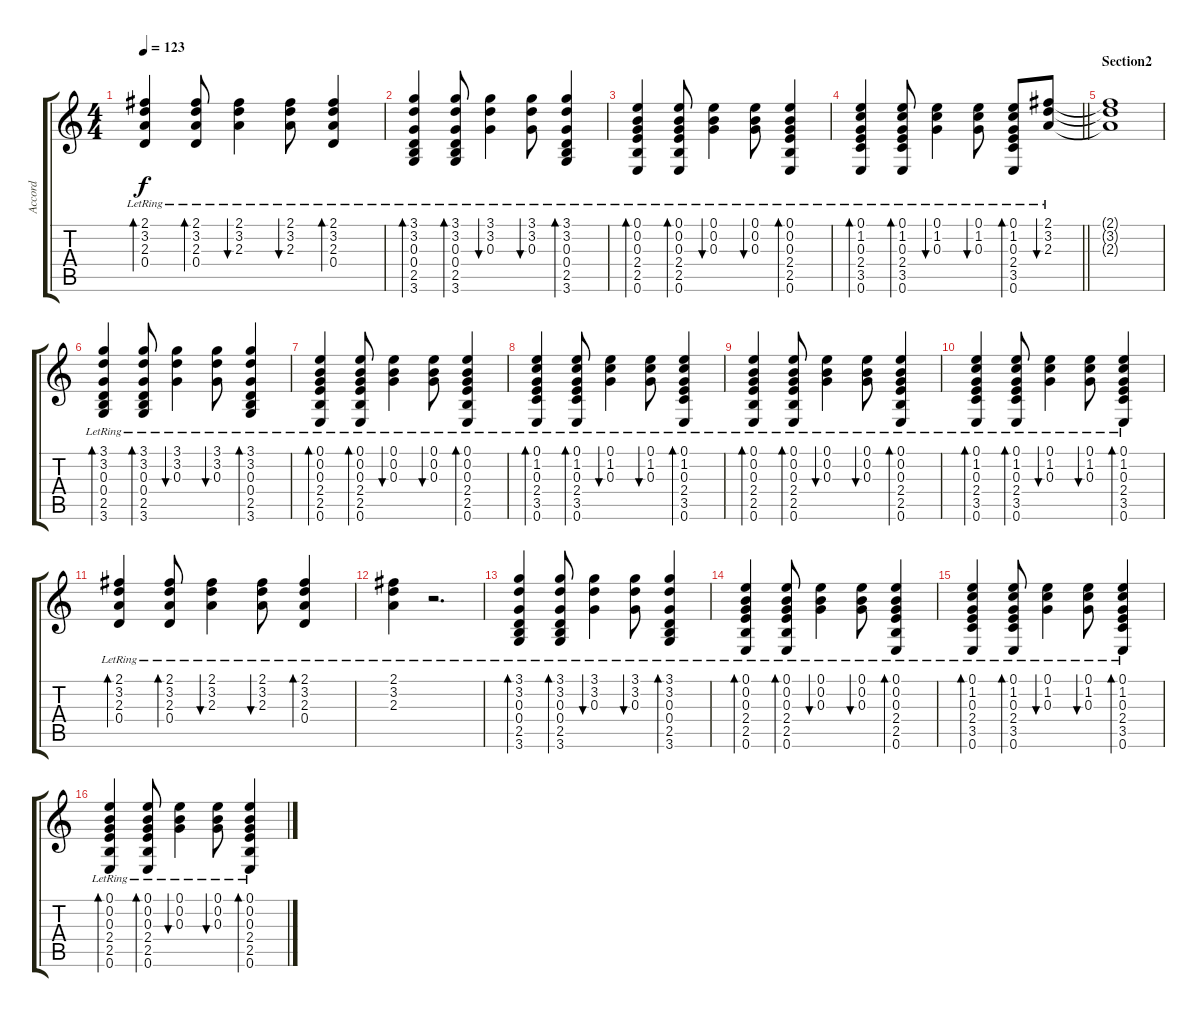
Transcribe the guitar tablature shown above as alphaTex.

\track ("Accord" "Accord") {instrument acousticguitarsteel}
\staff {score tabs}
\tuning (E4 B3 G3 D3 A2 E2) {hide}
\ts (4 4)
\tempo 123
\clef g2
\ks c
(2.1{lr} 3.2{lr} 2.3{lr} 0.4{lr}).4{bd 30 dy f} (2.1{lr} 3.2{lr} 2.3{lr} 0.4{lr}).8{bd 60} (2.1{lr} 3.2{lr} 2.3{lr}).4{bu 60} (2.1{lr} 3.2{lr} 2.3{lr}).8{bu 60} (2.1{lr} 3.2{lr} 2.3{lr} 0.4{lr}).4{bd 60} |
(3.1{lr} 3.2{lr} 0.3{lr} 0.4{lr} 2.5{lr} 3.6{lr}).4{bd 30} (3.1{lr} 3.2{lr} 0.3{lr} 0.4{lr} 2.5{lr} 3.6{lr}).8{bd 60} (3.1{lr} 3.2{lr} 0.3{lr}).4{bu 60} (3.1{lr} 3.2{lr} 0.3{lr}).8{bu 60} (3.1{lr} 3.2{lr} 0.3{lr} 0.4{lr} 2.5{lr} 3.6{lr}).4{bd 60} |
(0.1{lr} 0.2{lr} 0.3{lr} 2.4{lr} 2.5{lr} 0.6{lr}).4{bd 30} (0.1{lr} 0.2{lr} 0.3{lr} 2.4{lr} 2.5{lr} 0.6{lr}).8{bd 60} (0.1{lr} 0.2{lr} 0.3{lr}).4{bu 60} (0.1{lr} 0.2{lr} 0.3{lr}).8{bu 60} (0.1{lr} 0.2{lr} 0.3{lr} 2.4{lr} 2.5{lr} 0.6{lr}).4{bd 60} |
\barLineRight lightlight
(0.1{lr} 1.2{lr} 0.3{lr} 2.4{lr} 3.5{lr} 0.6{lr}).4{bd 30} (0.1{lr} 1.2{lr} 0.3{lr} 2.4{lr} 3.5{lr} 0.6{lr}).8{bd 60} (0.1{lr} 1.2{lr} 0.3{lr}).4{bu 60} (0.1{lr} 1.2{lr} 0.3{lr}).8{bu 60} (0.1{lr} 1.2{lr} 0.3{lr} 2.4{lr} 3.5{lr} 0.6{lr}).8{bd 60} (2.1{lr} 3.2 2.3).8{bu 60} |
\section ("" "Section2")
(2.1{t} 3.2{t} 2.3{t}).1 |
(3.1{lr} 3.2{lr} 0.3{lr} 0.4{lr} 2.5{lr} 3.6{lr}).4{bd 60} (3.1{lr} 3.2{lr} 0.3{lr} 0.4{lr} 2.5{lr} 3.6{lr}).8{bd 60} (3.1{lr} 3.2{lr} 0.3{lr}).4{bu 60} (3.1{lr} 3.2{lr} 0.3{lr}).8{bu 60} (3.1{lr} 3.2{lr} 0.3{lr} 0.4{lr} 2.5{lr} 3.6{lr}).4{bd 60} |
(0.1{lr} 0.2{lr} 0.3{lr} 2.4{lr} 2.5{lr} 0.6{lr}).4{bd 60} (0.1{lr} 0.2{lr} 0.3{lr} 2.4{lr} 2.5{lr} 0.6{lr}).8{bd 60} (0.1{lr} 0.2{lr} 0.3{lr}).4{bu 60} (0.1{lr} 0.2{lr} 0.3{lr}).8{bu 60} (0.1{lr} 0.2{lr} 0.3{lr} 2.4{lr} 2.5{lr} 0.6{lr}).4{bd 60} |
(0.1{lr} 1.2{lr} 0.3{lr} 2.4{lr} 3.5{lr} 0.6{lr}).4{bd 60} (0.1{lr} 1.2{lr} 0.3{lr} 2.4{lr} 3.5{lr} 0.6{lr}).8{bd 60} (0.1{lr} 1.2{lr} 0.3{lr}).4{bu 60} (0.1{lr} 1.2{lr} 0.3{lr}).8{bu 60} (0.1{lr} 1.2{lr} 0.3{lr} 2.4{lr} 3.5{lr} 0.6{lr}).4{bd 60} |
(0.1{lr} 0.2{lr} 0.3{lr} 2.4{lr} 2.5{lr} 0.6{lr}).4{bd 60} (0.1{lr} 0.2{lr} 0.3{lr} 2.4{lr} 2.5{lr} 0.6{lr}).8{bd 60} (0.1{lr} 0.2{lr} 0.3{lr}).4{bu 60} (0.1{lr} 0.2{lr} 0.3{lr}).8{bu 60} (0.1{lr} 0.2{lr} 0.3{lr} 2.4{lr} 2.5{lr} 0.6{lr}).4{bd 60} |
(0.1{lr} 1.2{lr} 0.3{lr} 2.4{lr} 3.5{lr} 0.6{lr}).4{bd 60} (0.1{lr} 1.2{lr} 0.3{lr} 2.4{lr} 3.5{lr} 0.6{lr}).8{bd 60} (0.1{lr} 1.2{lr} 0.3{lr}).4{bu 60} (0.1{lr} 1.2{lr} 0.3{lr}).8{bu 60} (0.1{lr} 1.2{lr} 0.3{lr} 2.4{lr} 3.5{lr} 0.6{lr}).4{bd 60} |
(2.1{lr} 3.2{lr} 2.3{lr} 0.4{lr}).4{bd 60} (2.1{lr} 3.2{lr} 2.3{lr} 0.4{lr}).8{bd 60} (2.1{lr} 3.2{lr} 2.3{lr}).4{bu 60} (2.1{lr} 3.2{lr} 2.3{lr}).8{bu 60} (2.1{lr} 3.2{lr} 2.3{lr} 0.4{lr}).4{bd 60} |
(2.1{lr} 3.2{lr} 2.3{lr}).4 r.2{d} |
(3.1{lr} 3.2{lr} 0.3{lr} 0.4{lr} 2.5{lr} 3.6{lr}).4{bd 60} (3.1{lr} 3.2{lr} 0.3{lr} 0.4{lr} 2.5{lr} 3.6{lr}).8{bd 60} (3.1{lr} 3.2{lr} 0.3{lr}).4{bu 60} (3.1{lr} 3.2{lr} 0.3{lr}).8{bu 60} (3.1{lr} 3.2{lr} 0.3{lr} 0.4{lr} 2.5{lr} 3.6{lr}).4{bd 60} |
(0.1{lr} 0.2{lr} 0.3{lr} 2.4{lr} 2.5{lr} 0.6{lr}).4{bd 60} (0.1{lr} 0.2{lr} 0.3{lr} 2.4{lr} 2.5{lr} 0.6{lr}).8{bd 60} (0.1{lr} 0.2{lr} 0.3{lr}).4{bu 60} (0.1{lr} 0.2{lr} 0.3{lr}).8{bu 60} (0.1{lr} 0.2{lr} 0.3{lr} 2.4{lr} 2.5{lr} 0.6{lr}).4{bd 60} |
(0.1{lr} 1.2{lr} 0.3{lr} 2.4{lr} 3.5{lr} 0.6{lr}).4{bd 60} (0.1{lr} 1.2{lr} 0.3{lr} 2.4{lr} 3.5{lr} 0.6{lr}).8{bd 60} (0.1{lr} 1.2{lr} 0.3{lr}).4{bu 60} (0.1{lr} 1.2{lr} 0.3{lr}).8{bu 60} (0.1{lr} 1.2{lr} 0.3{lr} 2.4{lr} 3.5{lr} 0.6{lr}).4{bd 60} |
(0.1{lr} 0.2{lr} 0.3{lr} 2.4{lr} 2.5{lr} 0.6{lr}).4{bd 60} (0.1{lr} 0.2{lr} 0.3{lr} 2.4{lr} 2.5{lr} 0.6{lr}).8{bd 60} (0.1{lr} 0.2{lr} 0.3{lr}).4{bu 60} (0.1{lr} 0.2{lr} 0.3{lr}).8{bu 60} (0.1{lr} 0.2{lr} 0.3{lr} 2.4{lr} 2.5{lr} 0.6{lr}).4{bd 60}
